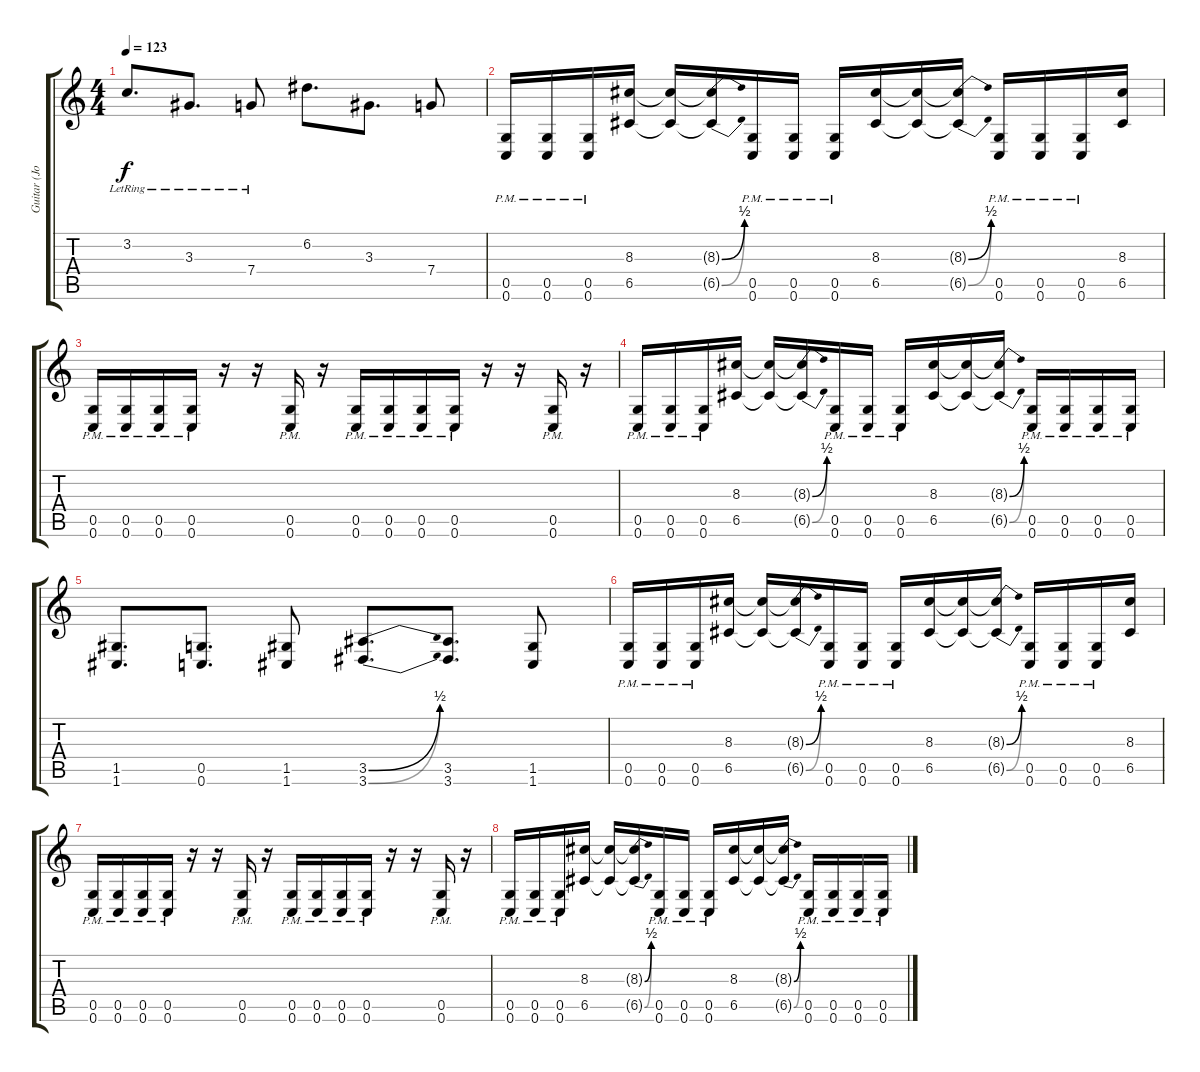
\track ("Guitar (Joel)" "Guitar (Jo") {instrument distortionguitar}
\staff {score tabs}
\tuning (D4 A3 F3 C3 G2 C2) {hide}
\ts (4 4)
\tempo 123
\clef g2
\ks c
3.2{lr}.8{d dy f} 3.3{lr}.8{d} 7.4{lr}.8 6.2.8{d} 3.3.8{d} 7.4.8 |
(0.5{pm} 0.6{pm}).16 (0.5{pm} 0.6{pm}).16 (0.5{pm} 0.6{pm}).16 (8.3 6.5).16 (8.3{t} 6.5{t}).16 (8.3{be (bend 0 0 60 2) t} 6.5{be (bend 0 0 60 2) t}).16 (0.5{pm} 0.6{pm}).16 (0.5{pm} 0.6{pm}).16 (0.5{pm} 0.6{pm}).16 (8.3 6.5).16 (8.3{t} 6.5{t}).16 (8.3{be (bend 0 0 60 2) t} 6.5{be (bend 0 0 60 2) t}).16 (0.5{pm} 0.6{pm}).16 (0.5{pm} 0.6{pm}).16 (0.5{pm} 0.6{pm}).16 (8.3 6.5).16 |
(0.5{pm} 0.6{pm}).16 (0.5{pm} 0.6{pm}).16 (0.5{pm} 0.6{pm}).16 (0.5{pm} 0.6{pm}).16 r.16 r.16 (0.5{pm} 0.6{pm}).16 r.16 (0.5{pm} 0.6{pm}).16 (0.5{pm} 0.6{pm}).16 (0.5{pm} 0.6{pm}).16 (0.5{pm} 0.6{pm}).16 r.16 r.16 (0.5{pm} 0.6{pm}).16 r.16 |
(0.5{pm} 0.6{pm}).16 (0.5{pm} 0.6{pm}).16 (0.5{pm} 0.6{pm}).16 (8.3 6.5).16 (8.3{t} 6.5{t}).16 (8.3{be (bend 0 0 60 2) t} 6.5{be (bend 0 0 60 2) t}).16 (0.5{pm} 0.6{pm}).16 (0.5{pm} 0.6{pm}).16 (0.5{pm} 0.6{pm}).16 (8.3 6.5).16 (8.3{t} 6.5{t}).16 (8.3{be (bend 0 0 60 2) t} 6.5{be (bend 0 0 60 2) t}).16 (0.5{pm} 0.6{pm}).16 (0.5{pm} 0.6{pm}).16 (0.5{pm} 0.6{pm}).16 (0.5{pm} 0.6{pm}).16 |
(1.5 1.6).8{d} (0.5 0.6).8{d} (1.5 1.6).8 (3.5{be (bend 0 0 60 2)} 3.6{be (bend 0 0 60 2)}).8{d} (3.5 3.6).8{d} (1.5 1.6).8 |
(0.5{pm} 0.6{pm}).16 (0.5{pm} 0.6{pm}).16 (0.5{pm} 0.6{pm}).16 (8.3 6.5).16 (8.3{t} 6.5{t}).16 (8.3{be (bend 0 0 60 2) t} 6.5{be (bend 0 0 60 2) t}).16 (0.5{pm} 0.6{pm}).16 (0.5{pm} 0.6{pm}).16 (0.5{pm} 0.6{pm}).16 (8.3 6.5).16 (8.3{t} 6.5{t}).16 (8.3{be (bend 0 0 60 2) t} 6.5{be (bend 0 0 60 2) t}).16 (0.5{pm} 0.6{pm}).16 (0.5{pm} 0.6{pm}).16 (0.5{pm} 0.6{pm}).16 (8.3 6.5).16 |
(0.5{pm} 0.6{pm}).16 (0.5{pm} 0.6{pm}).16 (0.5{pm} 0.6{pm}).16 (0.5{pm} 0.6{pm}).16 r.16 r.16 (0.5{pm} 0.6{pm}).16 r.16 (0.5{pm} 0.6{pm}).16 (0.5{pm} 0.6{pm}).16 (0.5{pm} 0.6{pm}).16 (0.5{pm} 0.6{pm}).16 r.16 r.16 (0.5{pm} 0.6{pm}).16 r.16 |
(0.5{pm} 0.6{pm}).16 (0.5{pm} 0.6{pm}).16 (0.5{pm} 0.6{pm}).16 (8.3 6.5).16 (8.3{t} 6.5{t}).16 (8.3{be (bend 0 0 60 2) t} 6.5{be (bend 0 0 60 2) t}).16 (0.5{pm} 0.6{pm}).16 (0.5{pm} 0.6{pm}).16 (0.5{pm} 0.6{pm}).16 (8.3 6.5).16 (8.3{t} 6.5{t}).16 (8.3{be (bend 0 0 60 2) t} 6.5{be (bend 0 0 60 2) t}).16 (0.5{pm} 0.6{pm}).16 (0.5{pm} 0.6{pm}).16 (0.5{pm} 0.6{pm}).16 (0.5{pm} 0.6{pm}).16
